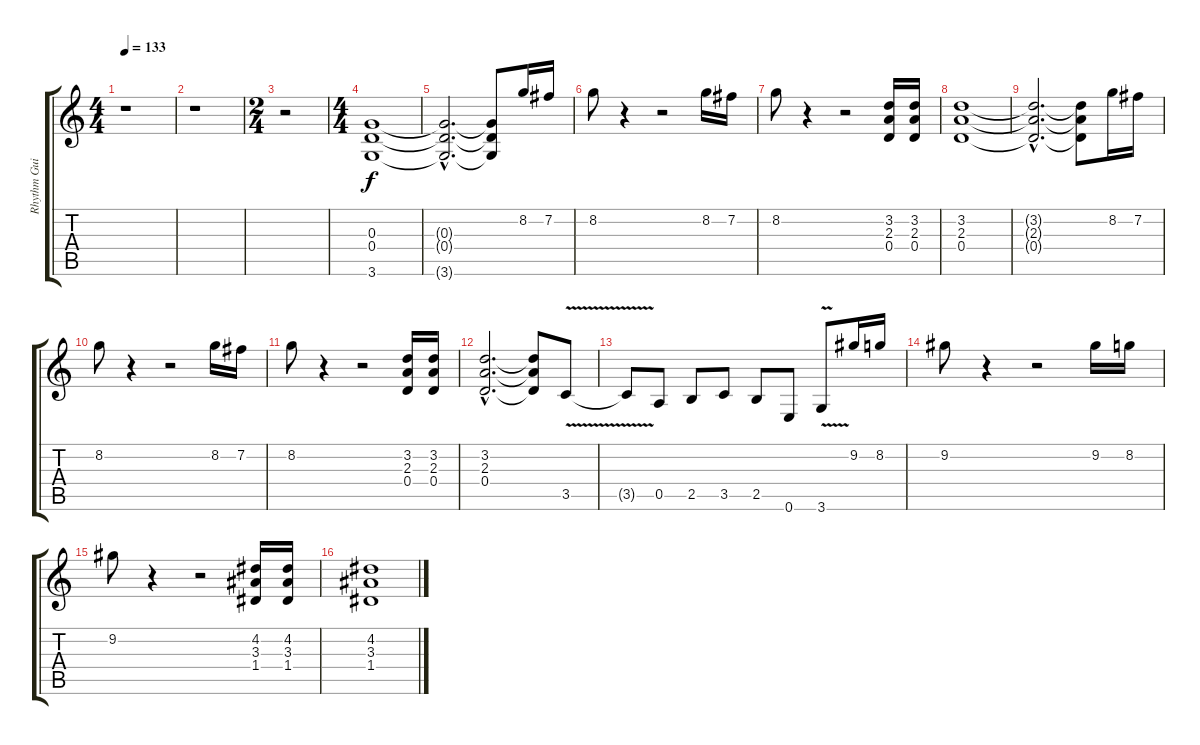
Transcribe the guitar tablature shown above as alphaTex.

\track ("Rhythm Guitar 2" "Rhythm Gui") {instrument overdrivenguitar}
\staff {score tabs}
\tuning (E4 B3 G3 D3 A2 E2) {hide}
\ts (4 4)
\tempo 133
\clef g2
\ks c
r.1{dy f} |
r.1 |
\ts (2 4)
r.2 |
\ts (4 4)
(0.3 0.4 3.6).1{volume 8} |
(0.3{hac t} 0.4{hac t} 3.6{hac t}).2{d} (0.3{t} 0.4{t} 3.6{t}).8 8.2.16{volume 3} 7.2.16 |
8.2.8 r.4 r.2 8.2.16 7.2.16 |
8.2.8 r.4 r.2 (3.2 2.3 0.4).16 (3.2 2.3 0.4).16 |
(3.2 2.3 0.4).1 |
(3.2{hac t} 2.3{hac t} 0.4{hac t}).2{d} (3.2{t} 2.3{t} 0.4{t}).8 8.2.16 7.2.16 |
8.2.8 r.4 r.2 8.2.16 7.2.16 |
8.2.8 r.4 r.2 (3.2 2.3 0.4).16 (3.2 2.3 0.4).16 |
(3.2{hac} 2.3{hac} 0.4{hac}).2{d} (3.2{t} 2.3{t} 0.4{t}).8 3.5{v}.8 |
3.5{t}.8 0.5.8 2.5.8 3.5.8 2.5.8 0.6.8 3.6{v}.8 9.2.16 8.2.16 |
9.2.8 r.4 r.2 9.2.16 8.2.16 |
9.2.8 r.4 r.2 (4.2 3.3 1.4).16 (4.2 3.3 1.4).16 |
(4.2 3.3 1.4).1
